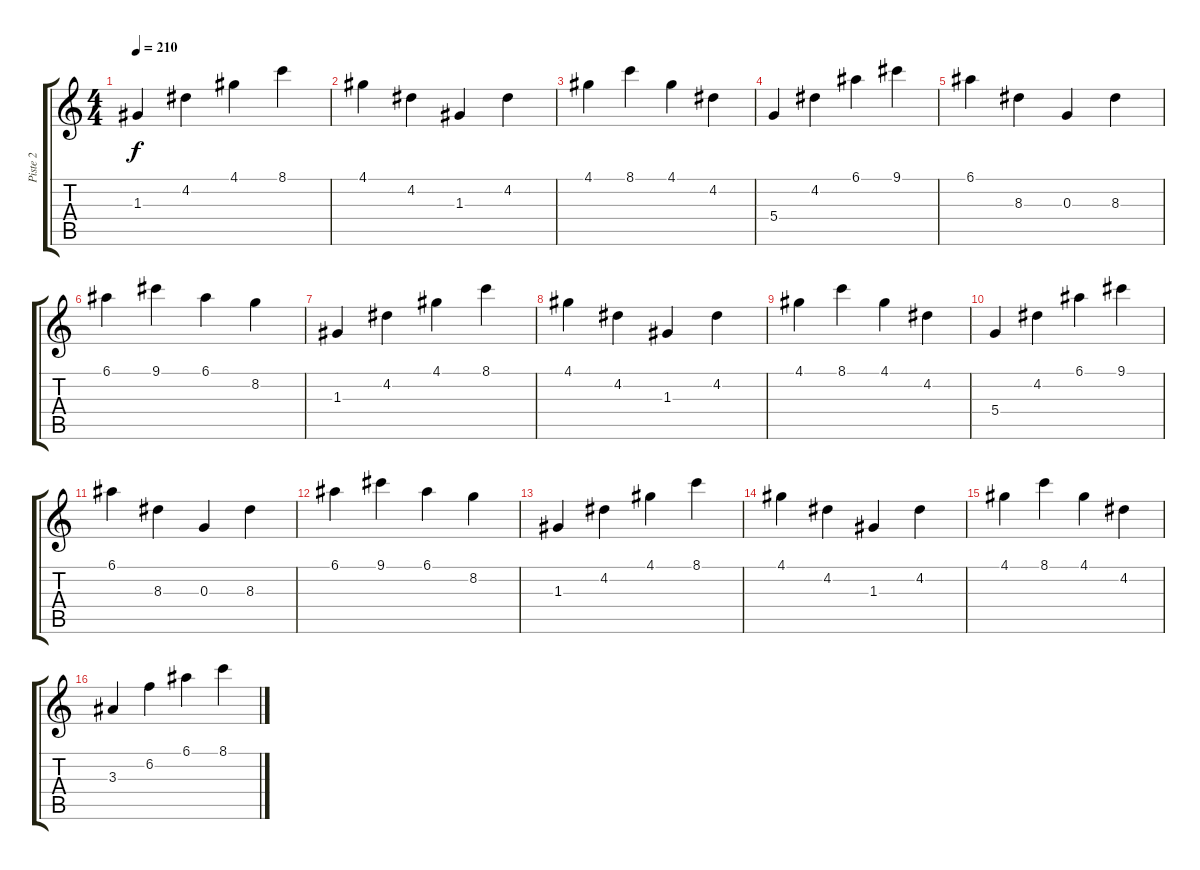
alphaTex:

\track ("Piste 2" "Piste 2") {instrument acousticguitarnylon}
\staff {score tabs}
\tuning (E4 B3 G3 D3 A2 E2) {hide}
\ts (4 4)
\tempo 210
\clef g2
\ks c
1.3.4{dy f} 4.2.4 4.1.4 8.1.4 |
4.1.4 4.2.4 1.3.4 4.2.4 |
4.1.4 8.1.4 4.1.4 4.2.4 |
5.4.4 4.2.4 6.1.4 9.1.4 |
6.1.4 8.3.4 0.3.4 8.3.4 |
6.1.4 9.1.4 6.1.4 8.2.4 |
1.3.4 4.2.4 4.1.4 8.1.4 |
4.1.4 4.2.4 1.3.4 4.2.4 |
4.1.4 8.1.4 4.1.4 4.2.4 |
5.4.4 4.2.4 6.1.4 9.1.4 |
6.1.4 8.3.4 0.3.4 8.3.4 |
6.1.4 9.1.4 6.1.4 8.2.4 |
1.3.4 4.2.4 4.1.4 8.1.4 |
4.1.4 4.2.4 1.3.4 4.2.4 |
4.1.4 8.1.4 4.1.4 4.2.4 |
3.3.4 6.2.4 6.1.4 8.1.4
